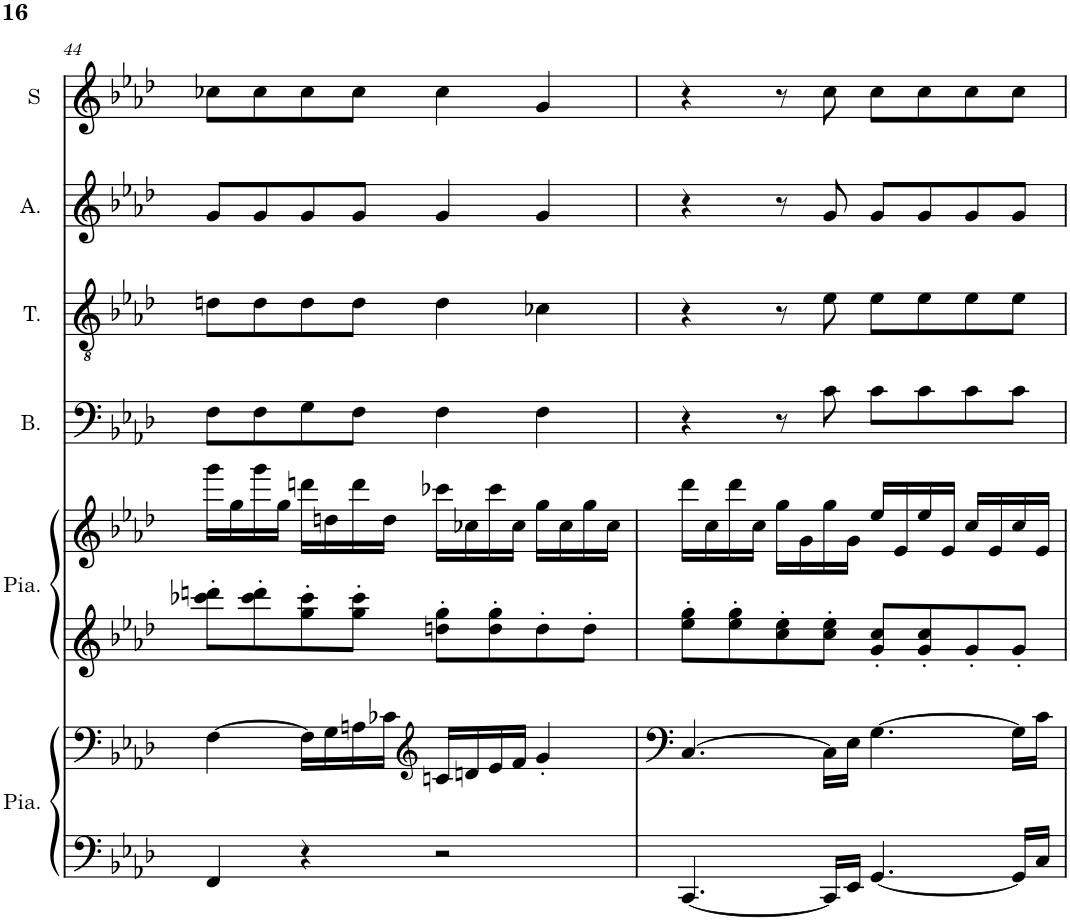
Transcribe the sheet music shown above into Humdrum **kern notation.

**kern	**kern	**kern	**kern	**kern	**kern	**kern	**kern
*part6	*part6	*part5	*part5	*part4	*part3	*part2	*part1
*staff8	*staff7	*staff6	*staff5	*staff4	*staff3	*staff2	*staff1
*I"Piano, main gauche	*	*I"Piano, main droite	*	*I"Basse	*I"Ténor	*I"Alto	*I"Soprano
*I'Pia.	*	*I'Pia.	*	*I'B.	*I'T.	*I'A.	*I'S
!!LO:PB:g=z
*clefF4	*clefG2	*clefG2	*clefG2	*clefF4	*clefGv2	*clefG2	*clefG2
*k[b-e-a-d-]	*k[b-e-a-d-]	*k[b-e-a-d-]	*k[b-e-a-d-]	*k[b-e-a-d-]	*k[b-e-a-d-]	*k[b-e-a-d-]	*k[b-e-a-d-]
*M4/4	*M4/4	*M4/4	*M4/4	*M4/4	*M4/4	*M4/4	*M4/4
=44	=44	=44	=44	=44	=44	=44	=44
4FF/	[4F\	8ccc-X\' 8dddn\'L	16ggg\LL	8F\L	8dn\L	8g/L	8cc-X\L
.	.	.	16gg\	.	.	.	.
.	.	8ccc-\' 8ddd\'	16ggg\	8F\	8d\	8g/	8cc-\
.	.	.	16gg\JJ	.	.	.	.
4r	16F\LL]	8gg\' 8ccc-\'	16dddn\LL	8G\	8d\	8g/	8cc-\
.	16G\	.	16ddn\	.	.	.	.
.	16An\	8gg\' 8ccc-\'J	16ddd\	8F\J	8d\J	8g/J	8cc-\J
.	16c-X\JJ	.	16dd\JJ	.	.	.	.
*	*clefG2	*	*	*	*	*	*
2r	16cn/LL	8ddn\' 8gg\'L	16ccc-X\LL	4F\	4d\	4g/	4cc-\
.	16dn/	.	16cc-X\	.	.	.	.
.	16e-/	8dd\' 8gg\'	16ccc-\	.	.	.	.
.	16f/JJ	.	16cc-\JJ	.	.	.	.
.	4g'/	8dd'\	16gg\LL	4F\	4c-X\	4g/	4g/
.	.	.	16cc-\	.	.	.	.
.	.	8dd'\J	16gg\	.	.	.	.
.	.	.	16cc-\JJ	.	.	.	.
=45	=45	=45	=45	=45	=45	=45	=45
[4.CC/	[4.C/	8ee-\' 8gg\'L	16ddd-\LL	4r	4r	4r	4r
.	.	.	16cc\	.	.	.	.
.	.	8ee-\' 8gg\'	16ddd-\	.	.	.	.
.	.	.	16cc\JJ	.	.	.	.
.	.	8cc\' 8ee-\'	16gg\LL	8r	8r	8r	8r
.	.	.	16g\	.	.	.	.
16CC/LL]	16C\LL]	8cc\' 8ee-\'J	16gg\	8c\	8e-\	8g/	8cc\
16EE-/JJ	16E-\JJ	.	16g\JJ	.	.	.	.
[4.GG/	[4.G\	8g/' 8cc/'L	16ee-/LL	8c\L	8e-\L	8g/L	8cc\L
.	.	.	16e-/	.	.	.	.
.	.	8g/' 8cc/'	16ee-/	8c\	8e-\	8g/	8cc\
.	.	.	16e-/JJ	.	.	.	.
.	.	8g'/	16cc/LL	8c\	8e-\	8g/	8cc\
.	.	.	16e-/	.	.	.	.
16GG/LL]	16G\LL]	8g'/J	16cc/	8c\J	8e-\J	8g/J	8cc\J
16C/JJ	16c\JJ	.	16e-/JJ	.	.	.	.
=	=	=	=	=	=	=	=
*-	*-	*-	*-	*-	*-	*-	*-
